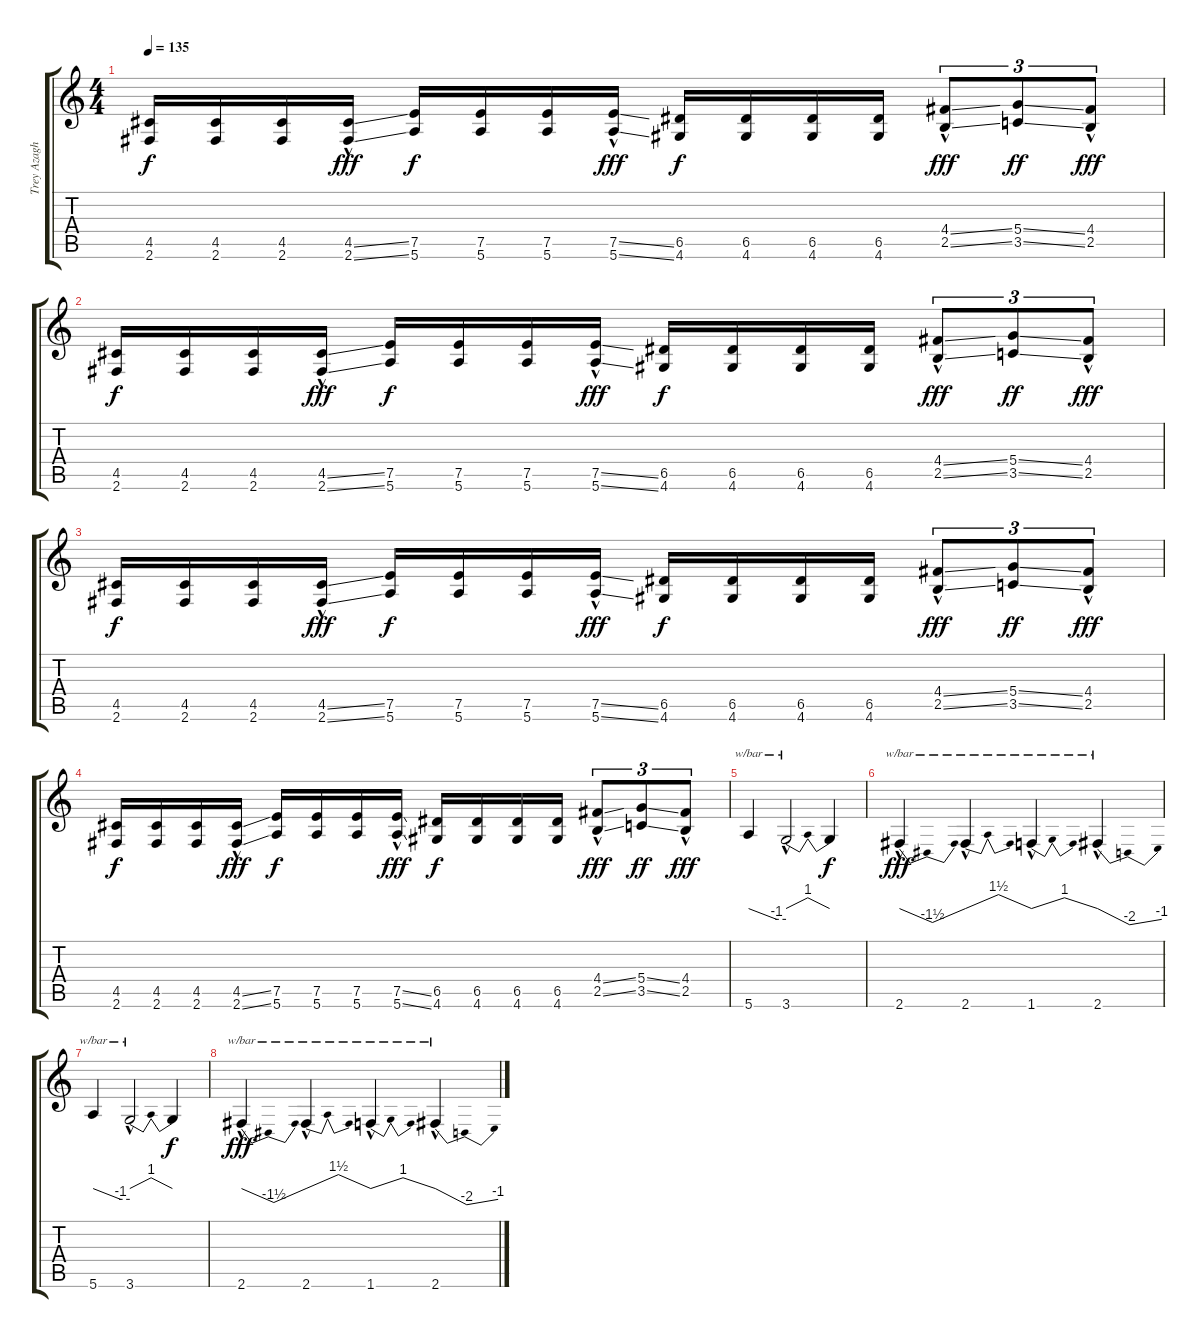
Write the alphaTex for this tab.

\track ("Trey Azaghtoth" "Trey Azagh") {instrument distortionguitar}
\staff {score tabs}
\tuning (E4 B3 G3 D3 A2 E2) {hide}
\ts (4 4)
\tempo 135
\clef g2
\ks c
(4.5 2.6).16{dy f} (4.5 2.6).16 (4.5 2.6).16 (4.5{ss hac} 2.6{ss hac}).16{dy fff} (7.5 5.6).16{dy f} (7.5 5.6).16 (7.5 5.6).16 (7.5{ss hac} 5.6{ss hac}).16{dy fff} (6.5 4.6).16{dy f} (6.5 4.6).16 (6.5 4.6).16 (6.5 4.6).16 (4.4{ss hac} 2.5{ss hac}).8{tu (3 2) dy fff} (5.4{ss} 3.5{ss}).8{tu (3 2) dy ff} (4.4{hac} 2.5{hac}).8{tu (3 2) dy fff} |
(4.5 2.6).16{dy f} (4.5 2.6).16 (4.5 2.6).16 (4.5{ss hac} 2.6{ss hac}).16{dy fff} (7.5 5.6).16{dy f} (7.5 5.6).16 (7.5 5.6).16 (7.5{ss hac} 5.6{ss hac}).16{dy fff} (6.5 4.6).16{dy f} (6.5 4.6).16 (6.5 4.6).16 (6.5 4.6).16 (4.4{ss hac} 2.5{ss hac}).8{tu (3 2) dy fff} (5.4{ss} 3.5{ss}).8{tu (3 2) dy ff} (4.4{hac} 2.5{hac}).8{tu (3 2) dy fff} |
(4.5 2.6).16{dy f} (4.5 2.6).16 (4.5 2.6).16 (4.5{ss hac} 2.6{ss hac}).16{dy fff} (7.5 5.6).16{dy f} (7.5 5.6).16 (7.5 5.6).16 (7.5{ss hac} 5.6{ss hac}).16{dy fff} (6.5 4.6).16{dy f} (6.5 4.6).16 (6.5 4.6).16 (6.5 4.6).16 (4.4{ss hac} 2.5{ss hac}).8{tu (3 2) dy fff} (5.4{ss} 3.5{ss}).8{tu (3 2) dy ff} (4.4{hac} 2.5{hac}).8{tu (3 2) dy fff} |
(4.5 2.6).16{dy f} (4.5 2.6).16 (4.5 2.6).16 (4.5{ss hac} 2.6{ss hac}).16{dy fff} (7.5 5.6).16{dy f} (7.5 5.6).16 (7.5 5.6).16 (7.5{ss hac} 5.6{ss hac}).16{dy fff} (6.5 4.6).16{dy f} (6.5 4.6).16 (6.5 4.6).16 (6.5 4.6).16 (4.4{ss hac} 2.5{ss hac}).8{tu (3 2) dy fff} (5.4{ss} 3.5{ss}).8{tu (3 2) dy ff} (4.4{hac} 2.5{hac}).8{tu (3 2) dy fff} |
5.6.4{tbe (custom default 0 0 45 -4 60 -4)} 3.6{hac}.2{tbe (dip default 0 0 30 4 60 0)} 3.6{t}.4{dy f} |
2.6{hac}.4{tbe (dip default 0 0 30 -6 60 0) dy fff} 2.6{hac}.4{tbe (dip default 0 0 30 6 60 0)} 1.6{hac}.4{tbe (dip default 0 0 30 4 60 0)} 2.6{hac}.4{tbe (dip default 0 0 45 -8 60 -4)} |
5.6.4{tbe (custom default 0 0 45 -4 60 -4)} 3.6{hac}.2{tbe (dip default 0 0 30 4 60 0)} 3.6{t}.4{dy f} |
2.6{hac}.4{tbe (dip default 0 0 30 -6 60 0) dy fff} 2.6{hac}.4{tbe (dip default 0 0 30 6 60 0)} 1.6{hac}.4{tbe (dip default 0 0 30 4 60 0)} 2.6{hac}.4{tbe (dip default 0 0 45 -8 60 -4)}
